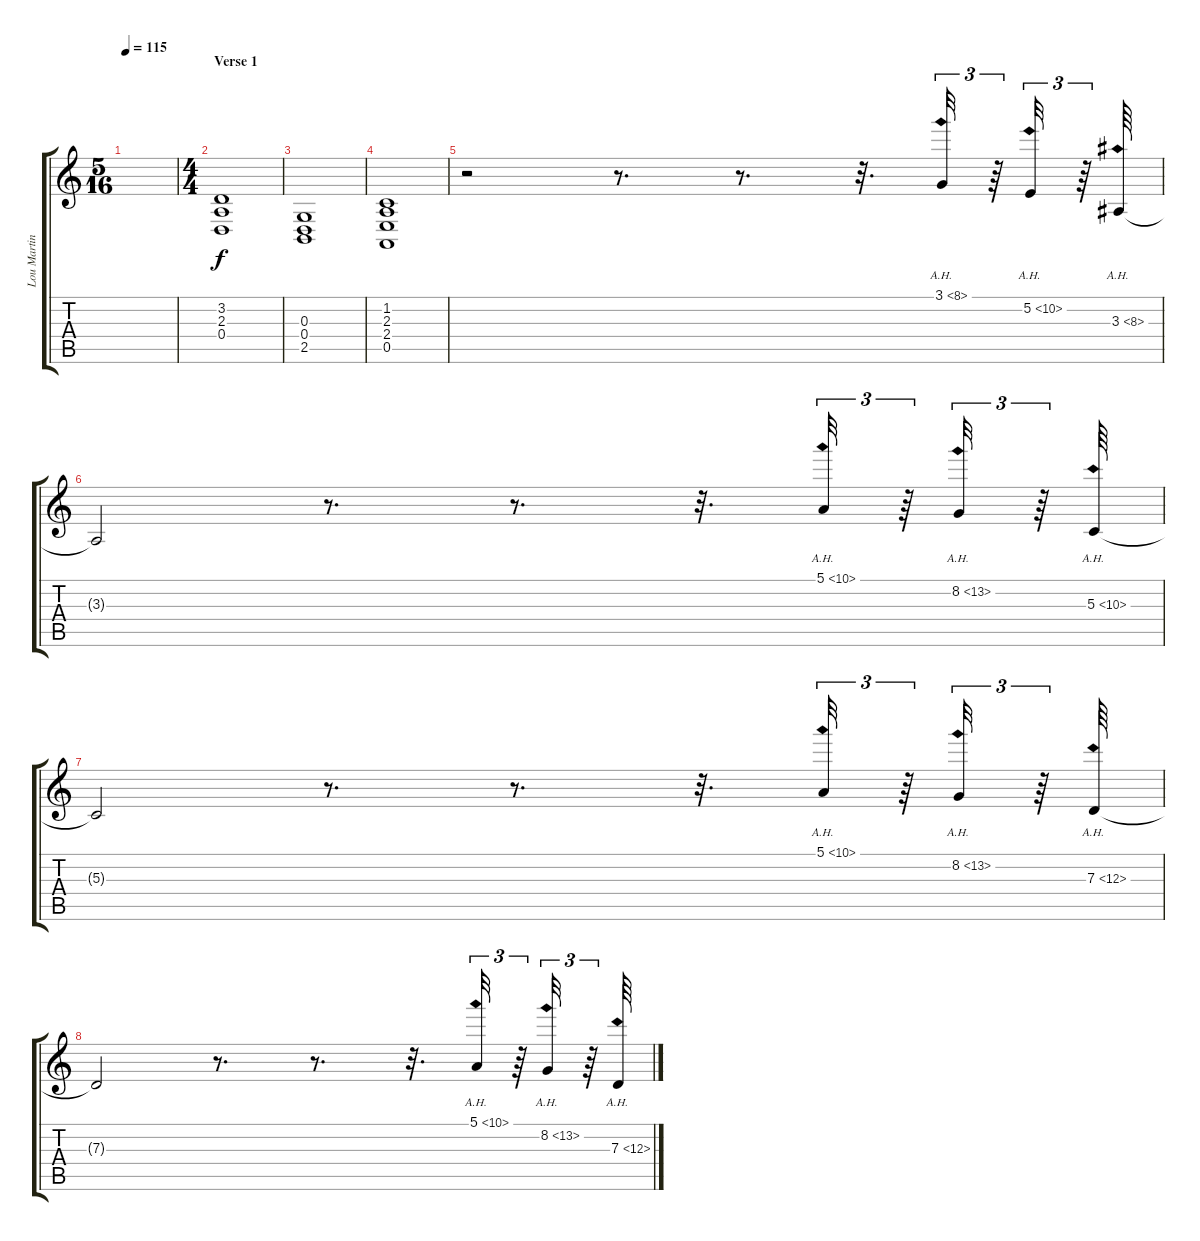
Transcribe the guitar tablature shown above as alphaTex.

\track ("Lou Martin" "Lou Martin") {instrument brightacousticpiano}
\staff {score tabs}
\tuning (E4 B3 G3 D3 A2 E2) {hide}
\ts (5 16)
\tempo 115
\clef g2
\ks c
|
\ts (4 4)
\section ("" "Verse 1")
(3.2 2.3 0.4).1 |
(0.3 0.4 2.5).1 |
(1.2 2.3 2.4 0.5).1 |
r.2 r.8{d} r.8{d} r.32{d} 3.1{ah 5}.32{tu (3 2)} r.64{tu (3 2)} 5.2{ah 5}.32{tu (3 2)} r.64{tu (3 2)} 3.3{ah 5}.64 |
3.3{t}.2 r.8{d} r.8{d} r.32{d} 5.1{ah 5}.32{tu (3 2)} r.64{tu (3 2)} 8.2{ah 5}.32{tu (3 2)} r.64{tu (3 2)} 5.3{ah 5}.64 |
5.3{t}.2 r.8{d} r.8{d} r.32{d} 5.1{ah 5}.32{tu (3 2)} r.64{tu (3 2)} 8.2{ah 5}.32{tu (3 2)} r.64{tu (3 2)} 7.3{ah 5}.64 |
7.3{t}.2 r.8{d} r.8{d} r.32{d} 5.1{ah 5}.32{tu (3 2)} r.64{tu (3 2)} 8.2{ah 5}.32{tu (3 2)} r.64{tu (3 2)} 7.3{ah 5}.64
